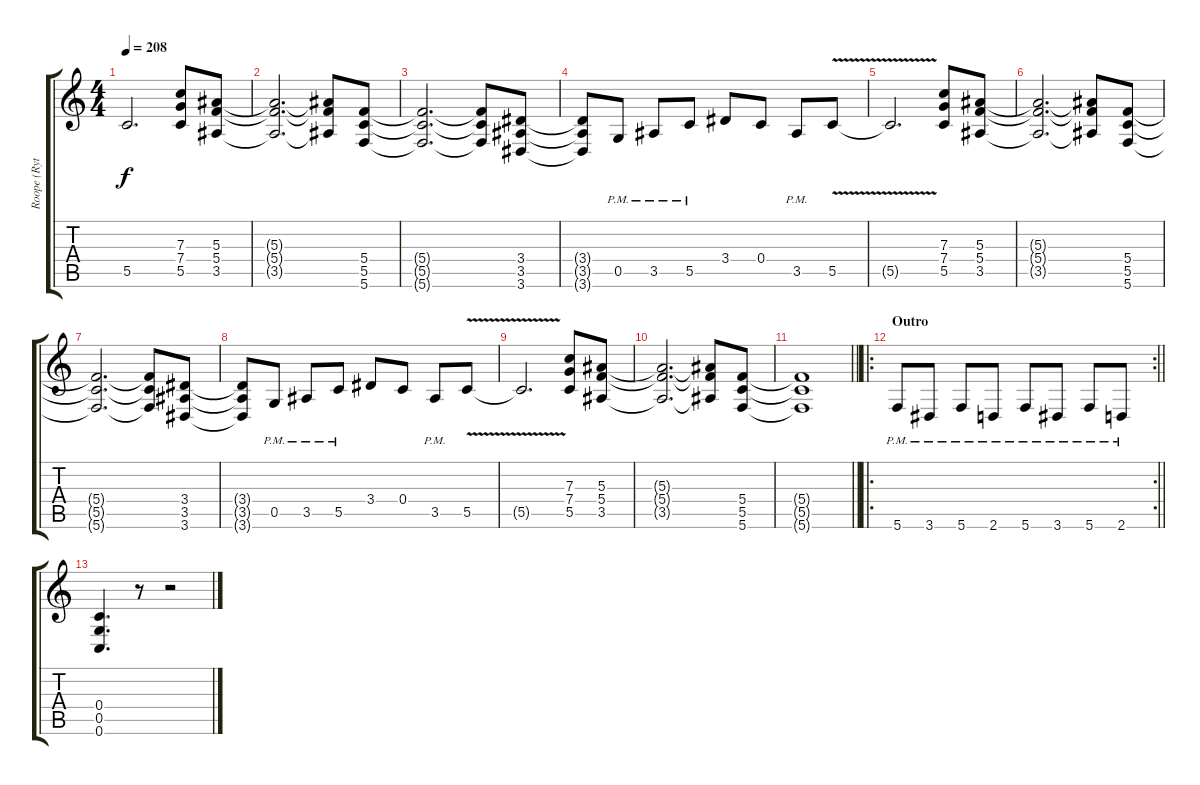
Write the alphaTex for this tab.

\track ("Roope (Rythm Guitar)" "Roope (Ryt") {instrument overdrivenguitar}
\staff {score tabs}
\tuning (D4 A3 F3 C3 G2 C2) {hide}
\ts (4 4)
\tempo 208
\clef g2
\ks c
5.5{t}.2{d dy f} (7.3 7.4 5.5).8{volume 13} (5.3 5.4 3.5).8 |
(5.3{t} 5.4{t} 3.5{t}).2{d} (5.3{t} 5.4{t} 3.5{t}).8 (5.4 5.5 5.6).8 |
(5.4{t} 5.5{t} 5.6{t}).2{d} (5.4{t} 5.5{t} 5.6{t}).8 (3.4 3.5 3.6).8 |
(3.4{t} 3.5{t} 3.6{t}).8 0.5{pm}.8 3.5{pm}.8 5.5{pm}.8 3.4.8 0.4.8 3.5{pm}.8 5.5{v}.8{volume 16} |
5.5{t}.2{d} (7.3 7.4 5.5).8{volume 13} (5.3 5.4 3.5).8 |
(5.3{t} 5.4{t} 3.5{t}).2{d} (5.3{t} 5.4{t} 3.5{t}).8 (5.4 5.5 5.6).8 |
(5.4{t} 5.5{t} 5.6{t}).2{d} (5.4{t} 5.5{t} 5.6{t}).8 (3.4 3.5 3.6).8 |
(3.4{t} 3.5{t} 3.6{t}).8 0.5{pm}.8 3.5{pm}.8 5.5{pm}.8 3.4.8 0.4.8 3.5{pm}.8 5.5{v}.8{volume 16} |
5.5{t}.2{d} (7.3 7.4 5.5).8{volume 13} (5.3 5.4 3.5).8 |
(5.3{t} 5.4{t} 3.5{t}).2{d} (5.3{t} 5.4{t} 3.5{t}).8 (5.4 5.5 5.6).8 |
\barLineRight lightlight
(5.4{t} 5.5{t} 5.6{t}).1 |
\ro
\rc 2
\section ("" "Outro")
\barLineRight lightlight
5.6{pm}.8 3.6{pm}.8 5.6{pm}.8 2.6{pm}.8 5.6{pm}.8 3.6{pm}.8 5.6{pm}.8 2.6{pm}.8 |
(0.4 0.5 0.6).4{d} r.8 r.2
